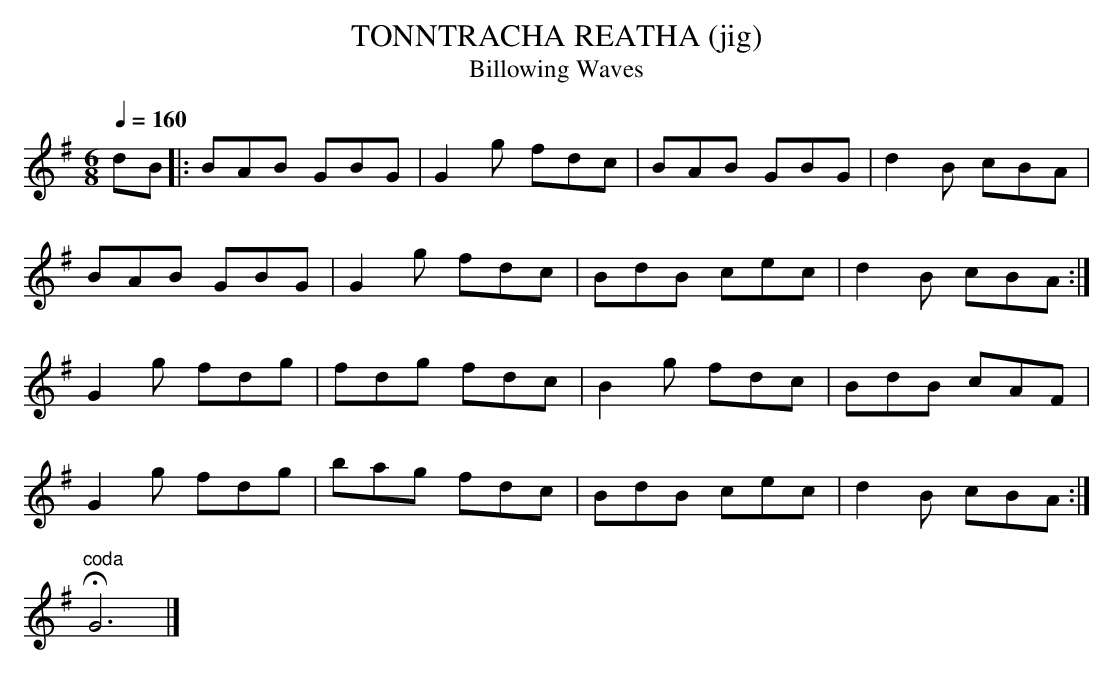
X:1
T:TONNTRACHA REATHA (jig)
T:Billowing Waves
Q:1/4=160
L:1/8
M:6/8
K:G
dB|: BAB GBG|G2 g fdc|BAB GBG|d2 B cBA|
BAB GBG|G2 g fdc|BdB cec|d2 B cBA:|
G2 g fdg|fdg fdc|B2 g fdc|BdB cAF|
G2 g fdg|bag fdc|BdB cec|d2 B cBA:|
"^coda"HG6|]
